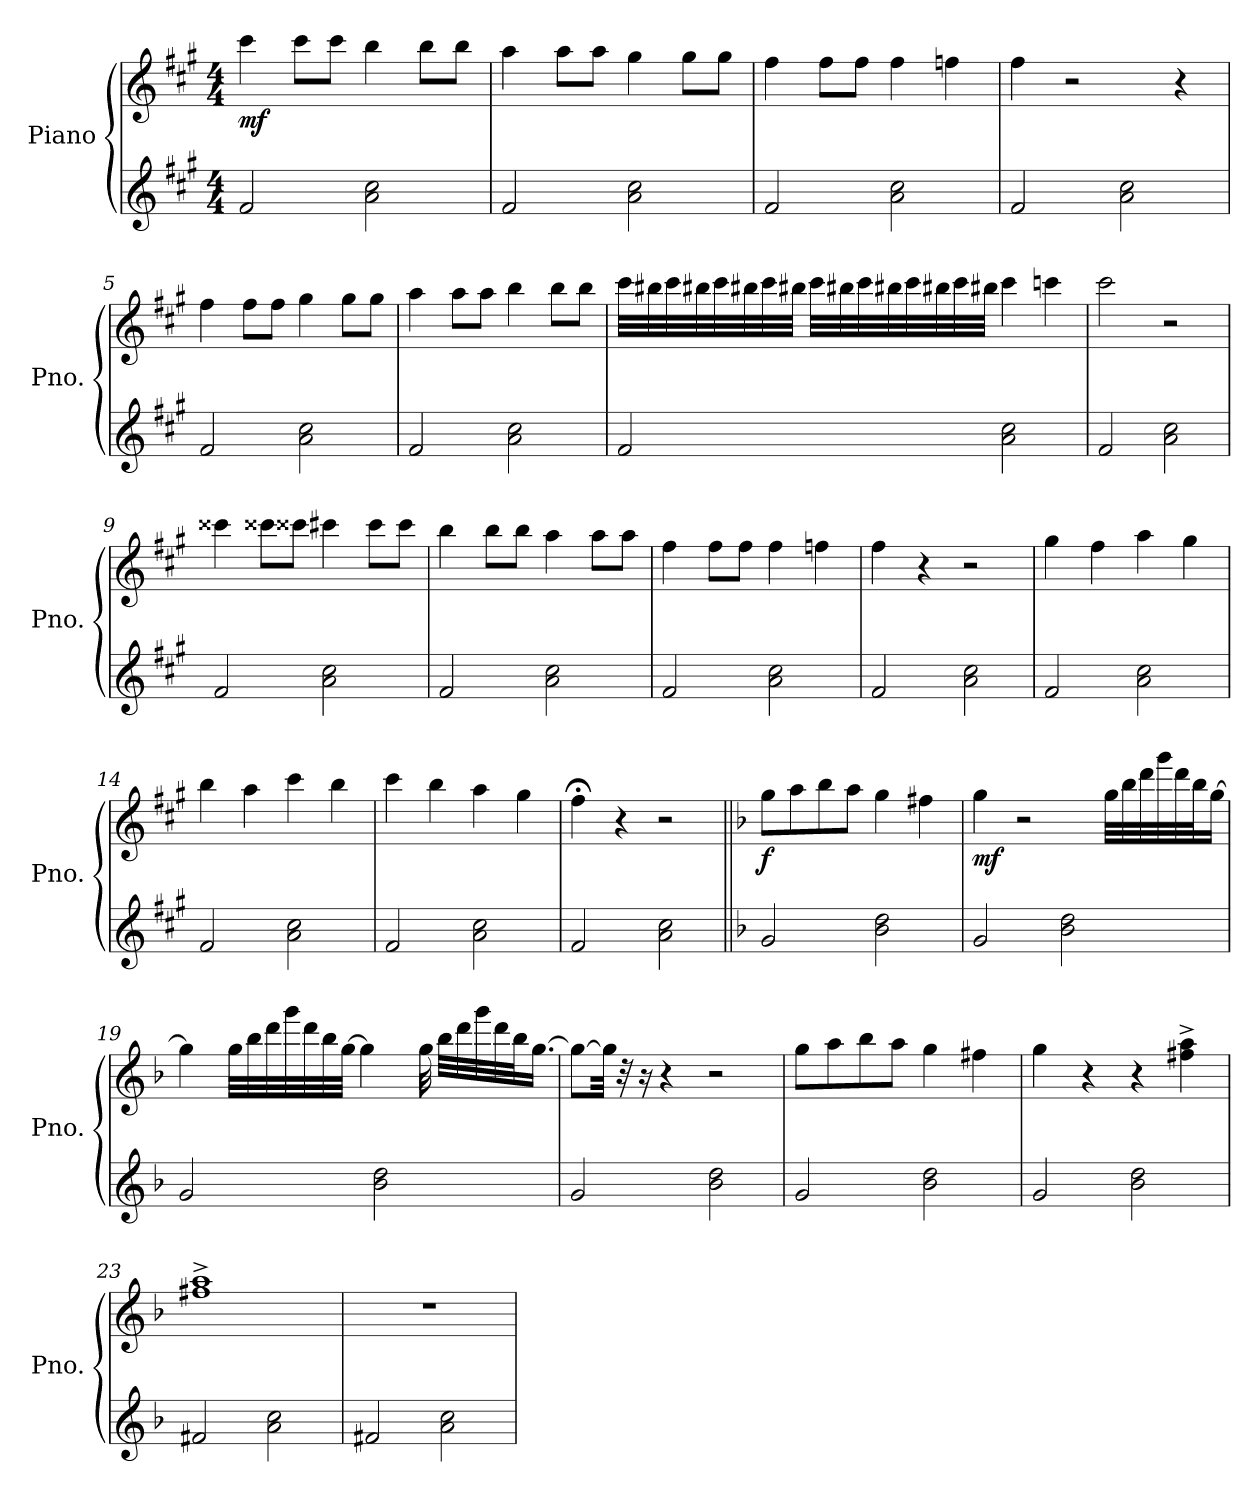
**kern	**kern	**dynam
*part1	*part1	*part1
*staff2	*staff1	*staff1/2
*I"Piano	*	*
*I'Pno.	*	*
*clefG2	*clefG2	*
*k[f#c#g#]	*k[f#c#g#]	*
*M4/4	*M4/4	*
*MM170	*MM170	*
=1	=1	=1
!	!	!LO:DY:b
2f#/	4ccc#\	mf
.	8ccc#\L	.
.	8ccc#\J	.
2a\ 2cc#\	4bb\	.
.	8bb\L	.
.	8bb\J	.
=2	=2	=2
2f#/	4aa\	.
.	8aa\L	.
.	8aa\J	.
2a\ 2cc#\	4gg#\	.
.	8gg#\L	.
.	8gg#\J	.
=3	=3	=3
2f#/	4ff#\	.
.	8ff#\L	.
.	8ff#\J	.
2a\ 2cc#\	4ff#\	.
.	4ffn\	.
=4	=4	=4
2f#/	4ff#\	.
.	2r	.
2a\ 2cc#\	.	.
.	4r	.
!!LO:LB:g=z
=5	=5	=5
2f#/	4ff#\	.
.	8ff#\L	.
.	8ff#\J	.
2a\ 2cc#\	4gg#\	.
.	8gg#\L	.
.	8gg#\J	.
=6	=6	=6
2f#/	4aa\	.
.	8aa\L	.
.	8aa\J	.
2a\ 2cc#\	4bb\	.
.	8bb\L	.
.	8bb\J	.
=7	=7	=7
2f#/	32ccc#\LLL	.
.	32bb#X\	.
.	32ccc#\	.
.	32bb#X\	.
.	32ccc#\	.
.	32bb#X\	.
.	32ccc#\	.
.	32bb#X\JJJ	.
.	32ccc#\LLL	.
.	32bb#X\	.
.	32ccc#\	.
.	32bb#X\	.
.	32ccc#\	.
.	32bb#X\	.
.	32ccc#\	.
.	32bb#X\JJJ	.
2a\ 2cc#\	4ccc#\	.
.	4cccn\	.
!!LO:LB:g=z
=8	=8	=8
2f#/	2ccc#\	.
2a\ 2cc#\	2r	.
!!LO:LB:g=z
=9	=9	=9
2f#/	4ccc##X\	.
.	8ccc##X\L	.
.	8ccc##X\J	.
2a\ 2cc#\	4ccc#X\	.
.	8ccc#\L	.
.	8ccc#\J	.
=10	=10	=10
2f#/	4bb\	.
.	8bb\L	.
.	8bb\J	.
2a\ 2cc#\	4aa\	.
.	8aa\L	.
.	8aa\J	.
=11	=11	=11
2f#/	4ff#\	.
.	8ff#\L	.
.	8ff#\J	.
2a\ 2cc#\	4ff#\	.
.	4ffn\	.
=12	=12	=12
2f#/	4ff#\	.
.	4r	.
2a\ 2cc#\	2r	.
!!LO:LB:g=z
=13	=13	=13
2f#/	4gg#\	.
.	4ff#\	.
2a\ 2cc#\	4aa\	.
.	4gg#\	.
=14	=14	=14
*	*MM165	*
2f#/	4bb\	.
.	4aa\	.
2a\ 2cc#\	4ccc#\	.
.	4bb\	.
=15	=15	=15
*	*MM150	*
2f#/	4ccc#\	.
.	4bb\	.
2a\ 2cc#\	4aa\	.
.	4gg#\	.
=16	=16	=16
2f#/	4ff#;<\	.
.	4r	.
2a\ 2cc#\	2r	.
!!LO:PB:g=z
=17||	=17||	=17||
*k[b-]	*k[b-]	*
*	*MM185	*
!	!	!LO:DY:b
2g/	8gg\L	f
.	8aa\	.
.	8bb-\	.
.	8aa\J	.
2b-\ 2dd\	4gg\	.
.	4ff#X\	.
=18	=18	=18
!	!	!LO:DY:b
2g/	4gg\	mf
.	2r	.
2b-\ 2dd\	.	.
.	32gg\LLL	.
.	32bb-\	.
.	32ddd\	.
.	32ggg\	.
.	32ddd\	.
.	32bb-\J	.
.	[16gg\JJ	.
=19	=19	=19
2g/	4gg\]	.
.	32gg\LLL	.
.	32bb-\	.
.	32ddd\	.
.	32ggg\	.
.	32ddd\	.
.	32bb-\	.
.	[32gg\JJJ	.
.	4gg\]	.
2b-\ 2dd\	.	.
.	32gg\	.
.	32bb-\LLL	.
.	32ddd\	.
.	32ggg\	.
.	32ddd\	.
.	32bb-\J	.
.	[16.gg\JJ	.
=20	=20	=20
2g/	8gg\L_	.
.	32gg\Jkk]	.
.	32r	.
.	16r	.
.	4r	.
2b-\ 2dd\	2r	.
!!LO:LB:g=z
=21	=21	=21
2g/	8gg\L	.
.	8aa\	.
.	8bb-\	.
.	8aa\J	.
2b-\ 2dd\	4gg\	.
.	4ff#X\	.
=22	=22	=22
2g/	4gg\	.
.	4r	.
2b-\ 2dd\	4r	.
.	4ff#X\^ 4aa\^	.
!!LO:LB:g=z
=23	=23	=23
2f#X/	1ff#X^ 1aa^	.
2a\ 2cc\	.	.
=24	=24	=24
2f#X/	1r	.
2a\ 2cc\	.	.
=	=	=
*-	*-	*-
